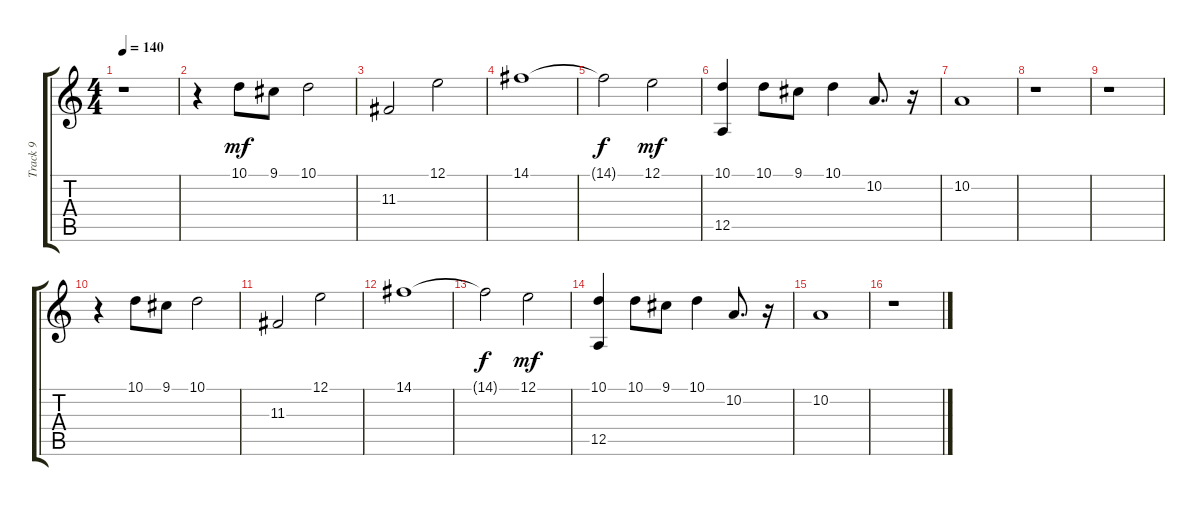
\track ("Track 9" "Track 9") {instrument stringensemble1}
\staff {score tabs}
\tuning (E4 B3 G3 D3 A2 E2) {hide}
\ts (4 4)
\tempo 140
\clef g2
\ks c
r.1{dy f} |
r.4 10.1.8{dy mf} 9.1.8 10.1.2 |
11.3.2 12.1.2 |
14.1.1 |
14.1{t}.2{dy f} 12.1.2{dy mf} |
(10.1 12.5).4 10.1.8 9.1.8 10.1.4 10.2.8{d} r.16 |
10.2.1 |
r.1 |
r.1 |
r.4 10.1.8 9.1.8 10.1.2 |
11.3.2 12.1.2 |
14.1.1 |
14.1{t}.2{dy f} 12.1.2{dy mf} |
(10.1 12.5).4 10.1.8 9.1.8 10.1.4 10.2.8{d} r.16 |
10.2.1 |
r.1
